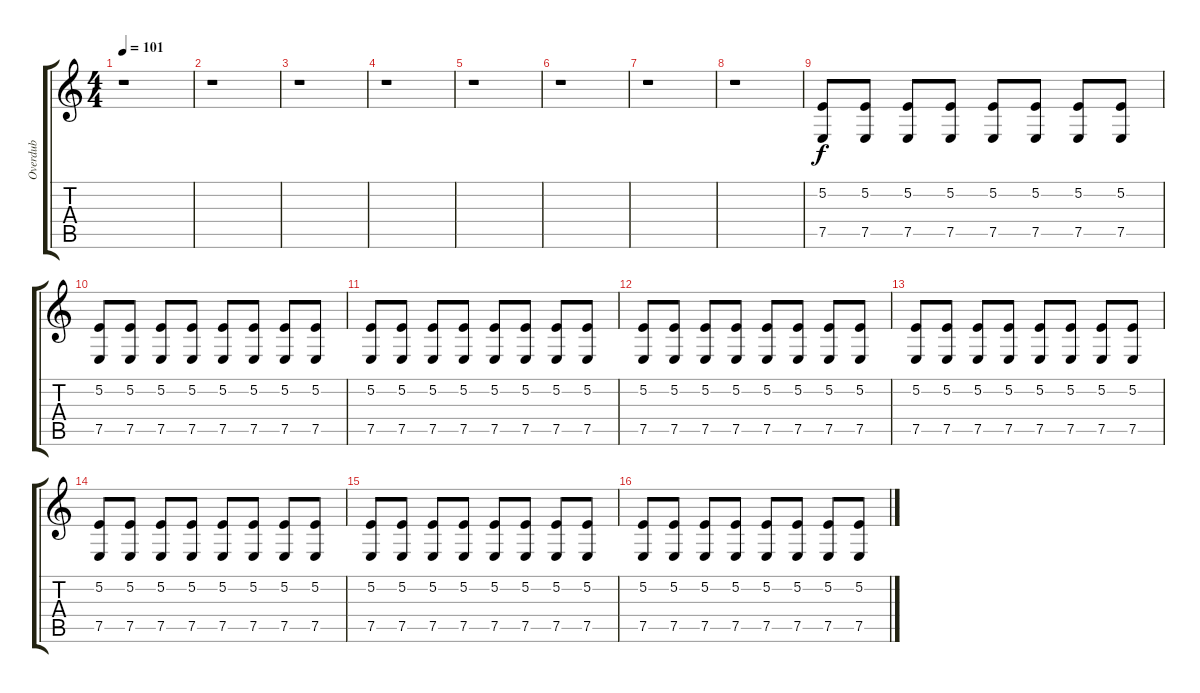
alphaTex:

\track ("Overdub" "Overdub") {instrument acousticgrandpiano}
\staff {score tabs}
\tuning (E4 B3 G3 D3 A2 E2) {hide}
\ts (4 4)
\tempo 101
\clef g2
\ks c
r.1{dy f} |
r.1 |
r.1 |
r.1 |
r.1 |
r.1 |
r.1 |
r.1 |
(5.2 7.5).8 (5.2 7.5).8 (5.2 7.5).8 (5.2 7.5).8 (5.2 7.5).8 (5.2 7.5).8 (5.2 7.5).8 (5.2 7.5).8 |
(5.2 7.5).8 (5.2 7.5).8 (5.2 7.5).8 (5.2 7.5).8 (5.2 7.5).8 (5.2 7.5).8 (5.2 7.5).8 (5.2 7.5).8 |
(5.2 7.5).8 (5.2 7.5).8 (5.2 7.5).8 (5.2 7.5).8 (5.2 7.5).8 (5.2 7.5).8 (5.2 7.5).8 (5.2 7.5).8 |
(5.2 7.5).8 (5.2 7.5).8 (5.2 7.5).8 (5.2 7.5).8 (5.2 7.5).8 (5.2 7.5).8 (5.2 7.5).8 (5.2 7.5).8 |
(5.2 7.5).8{volume 14} (5.2 7.5).8 (5.2 7.5).8 (5.2 7.5).8 (5.2 7.5).8 (5.2 7.5).8 (5.2 7.5).8 (5.2 7.5).8 |
(5.2 7.5).8 (5.2 7.5).8 (5.2 7.5).8 (5.2 7.5).8 (5.2 7.5).8 (5.2 7.5).8 (5.2 7.5).8 (5.2 7.5).8 |
(5.2 7.5).8 (5.2 7.5).8 (5.2 7.5).8 (5.2 7.5).8 (5.2 7.5).8 (5.2 7.5).8 (5.2 7.5).8 (5.2 7.5).8 |
(5.2 7.5).8 (5.2 7.5).8 (5.2 7.5).8 (5.2 7.5).8 (5.2 7.5).8 (5.2 7.5).8 (5.2 7.5).8 (5.2 7.5).8
